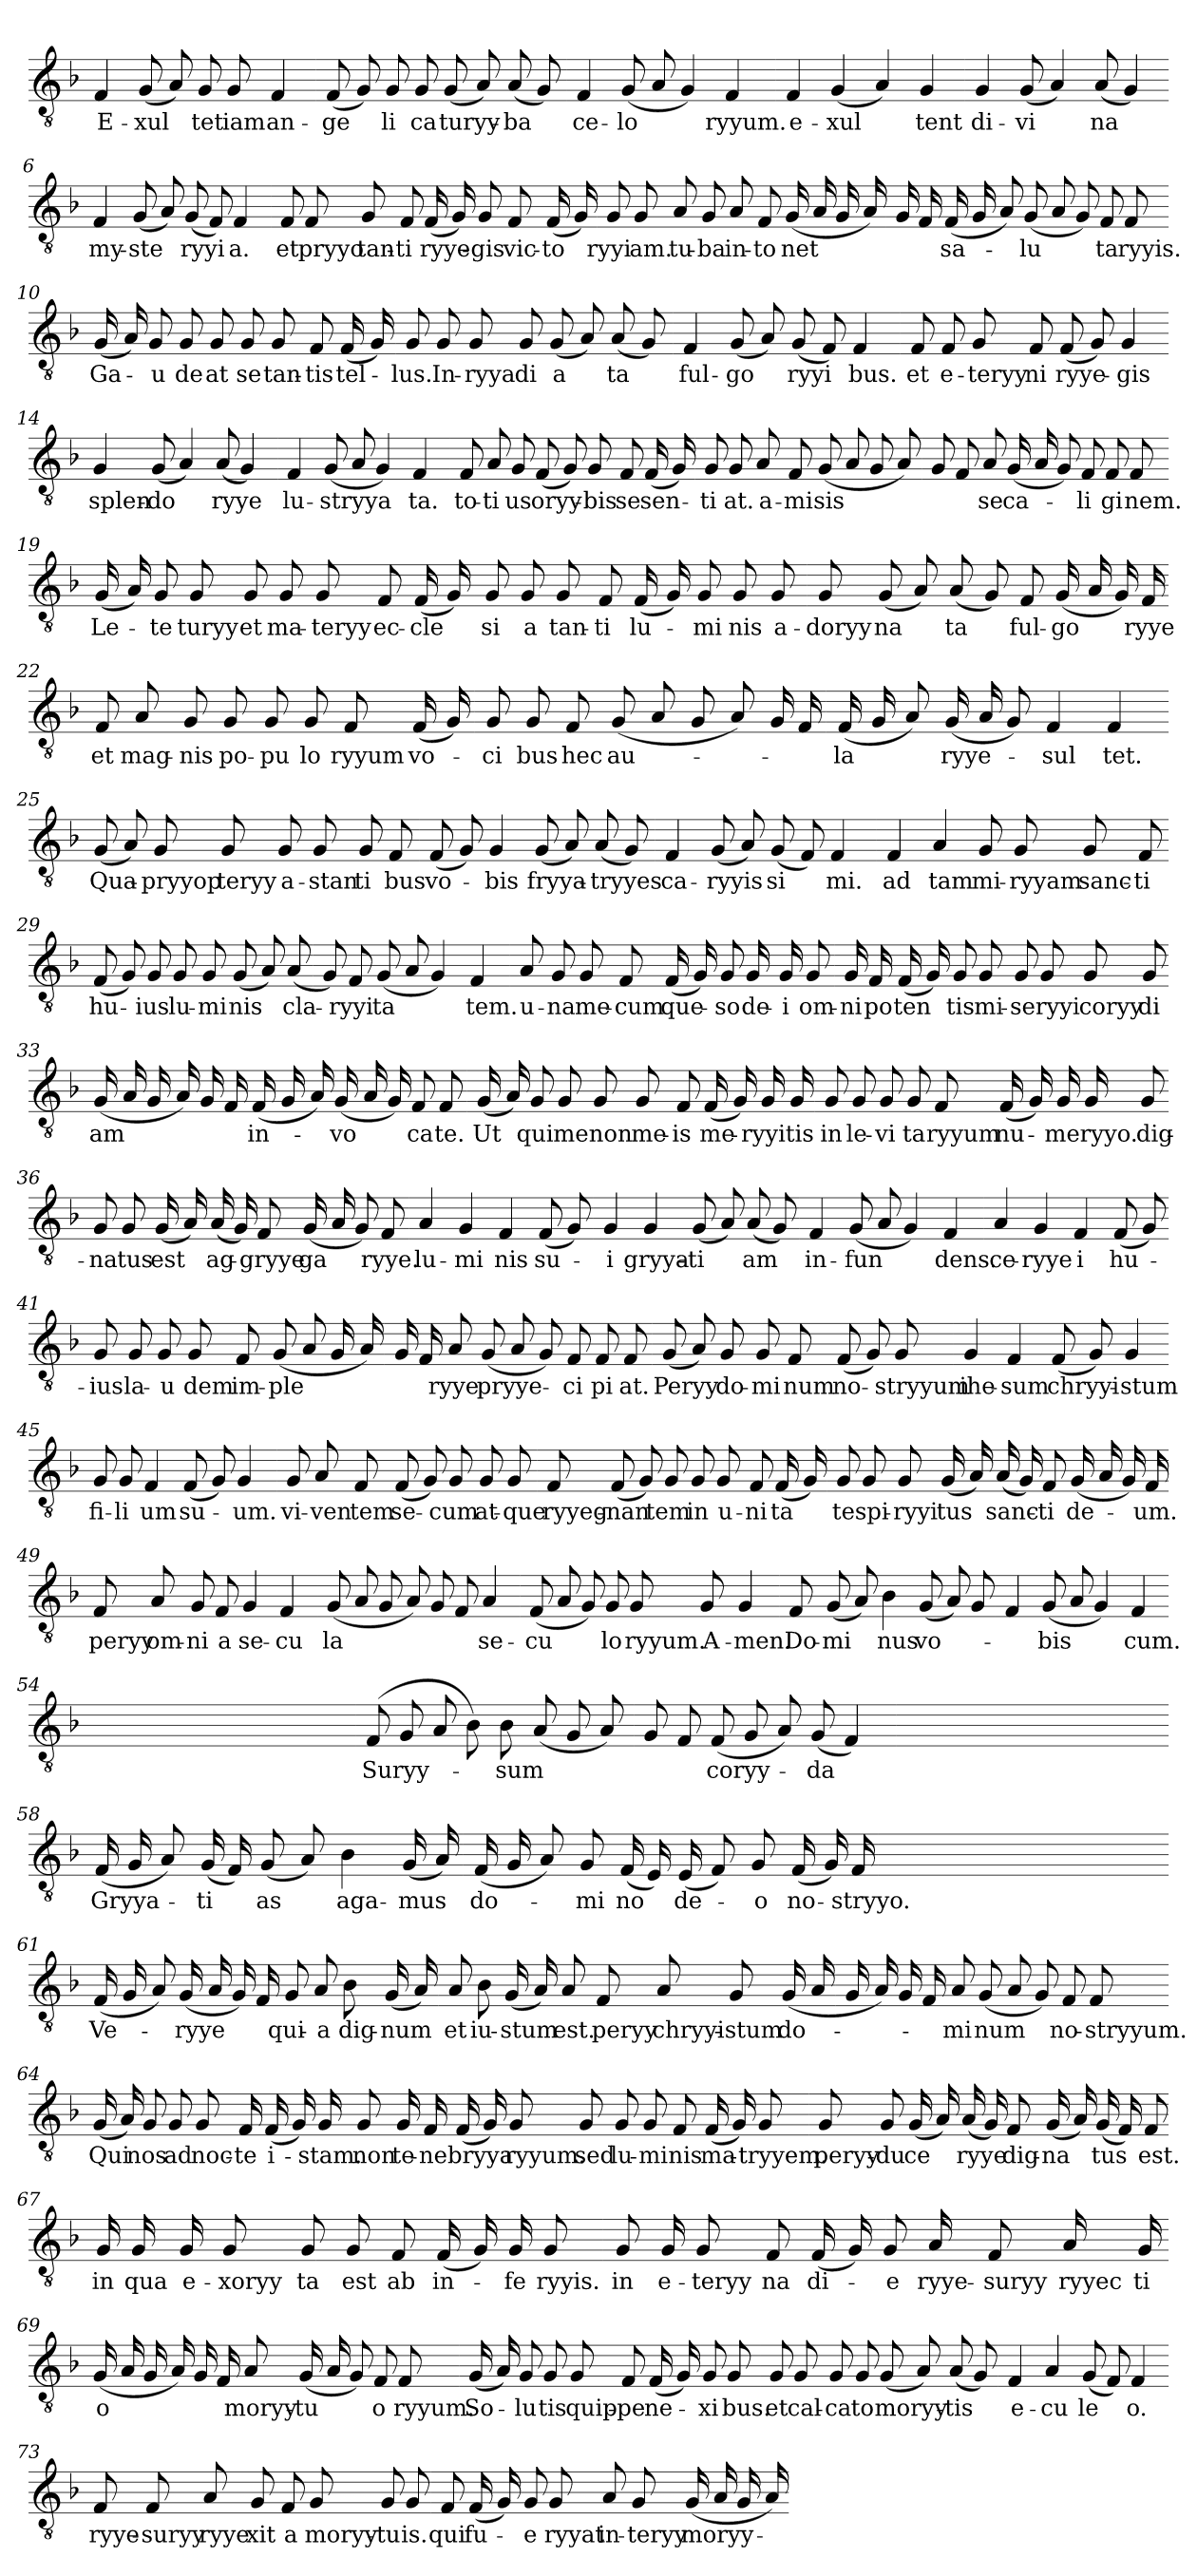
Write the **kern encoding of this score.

**kern	**text
*part1	*part1
*staff1	*staff1
*clefGv2	*
*k[b-]	*
=1	=1
4F	E-
(8G	xul
8A)	.
8G	-tet
8G	iam
4F	an-
=2-	=2-
(8F	ge
8G)	.
8G	li
8G	-ca
(8G	turyy-
8A)	.
(8A	-ba
8G)	.
=3-	=3-
4F	ce-
(8G	lo
8A	.
4G)	.
4F	-ryyum.
=4-	=4-
4F	e-
(4G	xul
4A)	.
4G	-tent
=5-	=5-
4G	di-
(8G	vi
4A)	.
(8A	-na
4G)	.
=6-	=6-
4F	my-
(8G	ste
8A)	.
(8G	ryyi
8F)	.
4F	-a.
=7-	=7-
8F	et
8F	pryyo
8G	tan-
8F	-ti
(16F	ryye-
16G)	.
8G	-gis
8F	vic-
(16F	to
16G)	.
=8-	=8-
8G	ryyi
8G	-am.
8A	tu-
8G	-ba
8A	in-
8F	to
(16G	-net
16A	.
16G	.
16A)	.
=9-	=9-
16G	.
16F	.
(16F	sa-
16G	.
8A)	.
(8G	lu
8A	.
8G)	.
8F	ta
8F	-ryyis.
=10-	=10-
(16G	Ga-
16A)	.
8G	u
8G	de
8G	-at
8G	se
8G	tan-
8F	-tis
(16F	tel-
16G)	.
=11-	=11-
8G	-lus.
8G	In-
8G	ryya
8G	di
(8G	a
8A)	.
(8A	-ta
8G)	.
=12-	=12-
4F	ful-
(8G	go
8A)	.
(8G	ryyi
8F)	.
4F	-bus.
=13-	=13-
8F	et
8F	e-
8G	teryy
8F	-ni
(8F	ryye-
8G)	.
4G	-gis
=14-	=14-
4G	splen-
(8G	do
4A)	.
(8A	-ryye
4G)	.
=15-	=15-
4F	lu-
(8G	stryya
8A	.
4G)	.
4F	-ta.
=16-	=16-
8F	to-
8A	ti
8G	-us
(8F	oryy-
8G)	.
8G	-bis
8F	se
(16F	sen-
16G)	.
=17-	=17-
8G	ti
8G	-at.
8A	a-
8F	mi
(8G	sis
8A	.
8G	.
8A)	.
=18-	=18-
8G	.
8F	.
8A	-se
(16G	ca-
16A	.
8G)	.
8F	li
8F	gi
8F	-nem.
=19-	=19-
(16G	Le-
16A)	.
8G	te
8G	-turyy
8G	et
8G	ma-
8G	-teryy
8F	ec-
(16F	cle
16G)	.
=20-	=20-
8G	si
8G	-a
8G	tan-
8F	-ti
(16F	lu-
16G)	.
8G	mi
8G	-nis
8G	a-
=21-	=21-
8G	doryy
(8G	na
8A)	.
(8A	-ta
8G)	.
8F	ful-
(16G	go
16A	.
16G)	.
16F	-ryye
=22-	=22-
8F	et
8A	mag-
8G	-nis
8G	po-
8G	pu
8G	lo
8F	-ryyum
(16F	vo-
16G)	.
=23-	=23-
8G	ci
8G	-bus
8F	hec
(8G	au-
8A	.
8G	.
8A)	.
16G	.
16F	.
=24-	=24-
(16F	-la
16G	.
8A)	.
(16G	ryye-
16A	.
8G)	.
4F	sul
4F	-tet.
=25-	=25-
(8G	Qua-
8A)	.
8G	pryyop
8G	-teryy
8G	a-
8G	stan
8G	ti
8F	-bus
=26-	=26-
(8F	vo-
8G)	.
4G	-bis
(8G	fryya-
8A)	.
(8A	-tryyes
8G)	.
=27-	=27-
4F	ca-
(8G	ryyis
8A)	.
(8G	si
8F)	.
4F	-mi.
=28-	=28-
4F	ad
4A	tam
8G	mi-
8G	-ryyam
8G	sanc-
8F	-ti
=29-	=29-
(8F	hu-
8G)	.
8G	-ius
8G	lu-
8G	mi
(8G	-nis
8A)	.
(8A	cla-
=30-	=30-
8G)	.
8F	ryyi
(8G	ta
8A	.
4G)	.
4F	-tem.
=31-	=31-
8A	u-
8G	-na
8G	me-
8F	-cum
(16F	que-
16G)	.
8G	-so
16G	de-
16G	-i
8G	om-
=32-	=32-
16G	ni
16F	po
(16F	ten
16G)	.
8G	-tis
8G	mi-
8G	se
8G	ryyi
8G	coryy
8G	di
=33-	=33-
(16G	-am
16A	.
16G	.
16A)	.
16G	.
16F	.
(16F	in-
16G	.
16A)	.
(16G	vo
16A	.
16G)	.
8F	ca
8F	-te.
=34-	=34-
(16G	Ut
16A)	.
8G	qui
8G	me
8G	non
8G	me-
8F	-is
(16F	me-
16G)	.
16G	ryyi
16G	-tis
=35-	=35-
8G	in
8G	le-
8G	vi
8G	ta
8F	-ryyum
(16F	nu-
16G)	.
16G	me
16G	-ryyo.
8G	dig-
=36-	=36-
8G	na
8G	-tus
(16G	est
16A)	.
(16A	ag-
16G)	.
8F	gryye
(16G	ga
16A	.
8G)	.
8F	-ryye.
=37-	=37-
4A	lu-
4G	mi
4F	-nis
(8F	su-
8G)	.
=38-	=38-
4G	-i
4G	gryya-
(8G	ti
8A)	.
(8A	-am
8G)	.
=39-	=39-
4F	in-
(8G	fun
8A	.
4G)	.
4F	-dens.
=40-	=40-
4A	ce-
4G	ryye
4F	-i
(8F	hu-
8G)	.
=41-	=41-
8G	-ius
8G	la-
8G	u
8G	-dem
8F	im-
(8G	ple
8A	.
16G	.
16A)	.
=42-	=42-
16G	.
16F	.
8A	-ryye
(8G	pryye-
8A	.
8G)	.
8F	ci
8F	pi
8F	-at.
=43-	=43-
(8G	Peryy
8A)	.
8G	do-
8G	mi
8F	-num
(8F	no-
8G)	.
8G	-stryyum
=44-	=44-
4G	ihe-
4F	-sum
(8F	chryyi-
8G)	.
4G	-stum
=45-	=45-
8G	fi-
8G	li
4F	-um
(8F	su-
8G)	.
4G	-um.
=46-	=46-
8G	vi-
8A	ven
8F	-tem
(8F	se-
8G)	.
8G	-cum
8G	at-
8G	-que
=47-	=47-
8F	ryyeg-
(8F	nan
8G)	.
8G	-tem
8G	in
8G	u-
8F	ni
(16F	ta
16G)	.
=48-	=48-
8G	-te
8G	spi-
8G	ryyi
(16G	-tus
16A)	.
(16A	sanc-
16G)	.
8F	-ti
(16G	de-
16A	.
16G)	.
16F	-um.
=49-	=49-
8F	peryy
8A	om-
8G	ni
8F	-a
4G	se-
4F	cu
=50-	=50-
(8G	-la
8A	.
8G	.
8A)	.
8G	.
8F	.
4A	se-
=51-	=51-
(8F	cu
8A	.
8G)	.
8G	lo
8G	-ryyum.
8G	A-
4G	-men.
=52-	=52-
8F	Do-
(8G	mi
8A)	.
4B-	-nus
(8G	vo-
8A)	.
8G	.
=53-	=53-
4F	.
(8G	bis
8A	.
4G)	.
4F	-cum.
=54-	=54-
8ryy	.
8ryy	.
8ryy	.
8ryy	.
8ryy	.
8ryy	.
8ryy	.
8ryy	.
=55-	=55-
(8F	Suryy-
8G	.
8A	.
8B-)	.
8B-	-sum
(8A	.
8G	.
8A)	.
=56-	=56-
8G	.
8F	.
(8F	coryy-
8G	.
8A)	.
(8G	-da
4F)	.
=57-	=57-
8ryy	.
8ryy	.
8ryy	.
8ryy	.
8ryy	.
8ryy	.
8ryy	.
8ryy	.
=58-	=58-
(16F	Gryya-
16G	.
8A)	.
(16G	ti
16F)	.
(8G	-as
8A)	.
4B-	aga-
(16G	-mus
16A)	.
=59-	=59-
(16F	do-
16G	.
8A)	.
8G	mi
(16F	-no
16E)	.
(16E	de-
8F)	.
8G	-o
(16F	no-
16G)	.
16F	-stryyo.
=60-	=60-
8ryy	.
8ryy	.
8ryy	.
8ryy	.
4ryy	.
4ryy	.
=61-	=61-
(16F	Ve-
16G	.
8A)	.
(16G	-ryye
16A	.
16G)	.
16F	.
8G	qui-
8A	-a
8B-	dig-
(16G	-num
16A)	.
=62-	=62-
8A	et
8B-	iu-
(16G	-stum
16A)	.
8A	est.
8F	peryy
8A	chryyi-
8G	-stum
(16G	do-
16A	.
=63-	=63-
16G	.
16A)	.
16G	.
16F	.
8A	mi
(8G	-num
8A	.
8G)	.
8F	no-
8F	-stryyum.
=64-	=64-
(16G	Qui
16A)	.
8G	nos
8G	ad
8G	noc-
16F	-te
(16F	i-
16G)	.
16G	-stam.
8G	non
16G	te-
16F	ne
=65-	=65-
(16F	bryya
16G)	.
8G	-ryyum.
8G	sed
8G	lu-
8G	mi
8F	-nis
(16F	ma-
16G)	.
8G	-tryyem.
=66-	=66-
8G	peryy-
8G	du
(16G	ce
16A)	.
(16A	-ryye
16G)	.
8F	dig-
(16G	na
16A)	.
(16G	-tus
16F)	.
8F	est.
=67-	=67-
16G	in
16G	qua
16G	e-
8G	xoryy
8G	-ta
8G	est
8F	ab
(16F	in-
16G)	.
16G	fe
8G	-ryyis.
=68-	=68-
8G	in
16G	e-
8G	teryy
8F	-na
(16F	di-
16G)	.
8G	-e
16A	ryye-
8F	suryy
16A	ryyec
16G	ti
=69-	=69-
(16G	-o
16A	.
16G	.
16A)	.
16G	.
16F	.
8A	moryy-
(16G	tu
16A	.
8G)	.
8F	o
8F	-ryyum.
=70-	=70-
(16G	So-
16A)	.
8G	lu
8G	-tis
8G	quip-
8F	-pe
(16F	ne-
16G)	.
8G	xi
8G	-bus.
=71-	=71-
8G	et
8G	cal-
8G	ca
8G	-to
(8G	moryy-
8A)	.
(8A	-tis
8G)	.
=72-	=72-
4F	e-
4A	cu
(8G	le
8F)	.
4F	-o.
=73-	=73-
8F	ryye-
8F	suryy
8A	ryye
8G	-xit
8F	a
8G	moryy-
8G	tu
8G	-is.
=74-	=74-
8F	qui
(16F	fu-
16G)	.
8G	e
8G	-ryyat
8A	in-
8G	-teryy
(16G	moryy-
16A	.
16G	.
16A)	.
=-	=-
*-	*-
